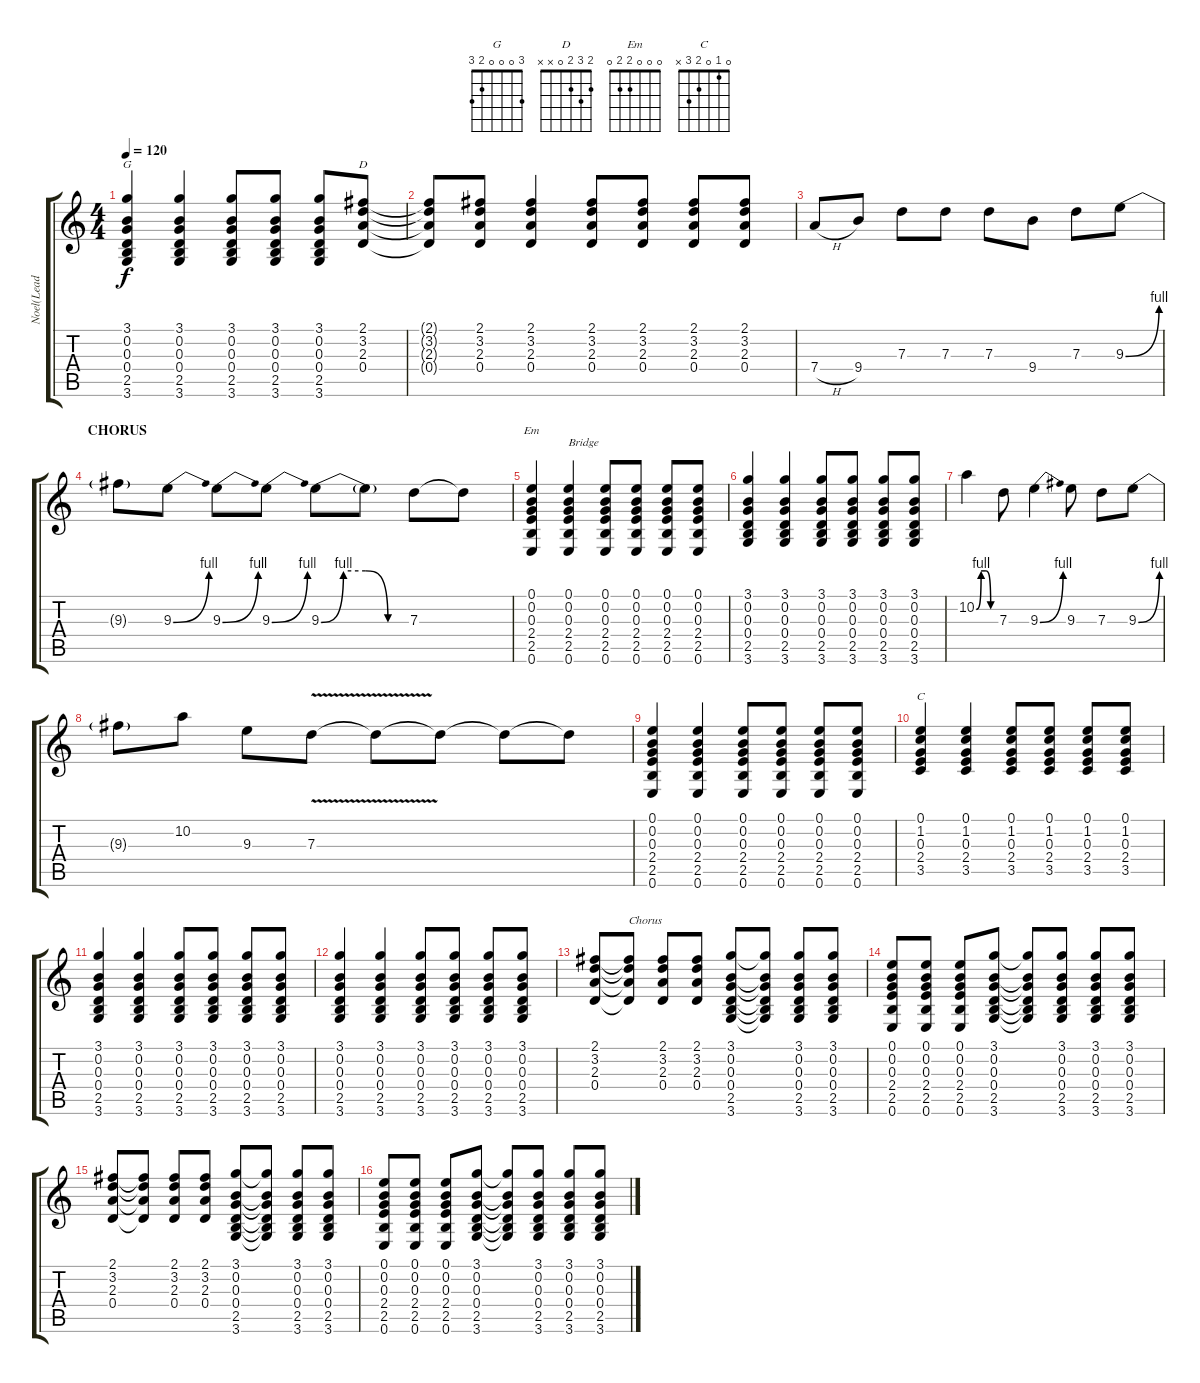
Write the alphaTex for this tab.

\track ("Noel(Lead Guitar)" "Noel(Lead ") {instrument overdrivenguitar}
\staff {score tabs}
\tuning (E4 B3 G3 D3 A2 E2) {hide}
\chord ("G" 3 0 0 0 2 3)
\chord ("D" 2 3 2 0 x x)
\chord ("Em" 0 0 0 2 2 0)
\chord ("C" 0 1 0 2 3 x)
\ts (4 4)
\tempo 120
\clef g2
\ks c
(3.1 0.2 0.3 0.4 2.5 3.6).4{ch "G" dy f volume 8} (3.1 0.2 0.3 0.4 2.5 3.6).4 (3.1 0.2 0.3 0.4 2.5 3.6).8 (3.1 0.2 0.3 0.4 2.5 3.6).8 (3.1 0.2 0.3 0.4 2.5 3.6).8 (2.1 3.2 2.3 0.4).8{ch "D"} |
(2.1{t} 3.2{t} 2.3{t} 0.4{t}).8 (2.1 3.2 2.3 0.4).8 (2.1 3.2 2.3 0.4).4 (2.1 3.2 2.3 0.4).8 (2.1 3.2 2.3 0.4).8 (2.1 3.2 2.3 0.4).8 (2.1 3.2 2.3 0.4).8 |
7.4{h}.8{volume 12} 9.4.8 7.3.8 7.3.8 7.3.8 9.4.8 7.3.8 9.3{be (bend 0 0 60 4)}.8 |
\section ("" "CHORUS")
9.3{t}.8 9.3{be (bend 0 0 60 4)}.8 9.3{be (bend 0 0 60 4)}.8 9.3{be (bend 0 0 60 4)}.8 9.3{be (custom 0 0 15 4 30 4 45 0 60 0)}.8 9.3{t}.8 7.3.8 7.3{t}.8 |
(0.1 0.2 0.3 2.4 2.5 0.6).4{ch "Em" volume 8} (0.1 0.2 0.3 2.4 2.5 0.6).4{txt "Bridge"} (0.1 0.2 0.3 2.4 2.5 0.6).8 (0.1 0.2 0.3 2.4 2.5 0.6).8 (0.1 0.2 0.3 2.4 2.5 0.6).8 (0.1 0.2 0.3 2.4 2.5 0.6).8 |
(3.1 0.2 0.3 0.4 2.5 3.6).4 (3.1 0.2 0.3 0.4 2.5 3.6).4 (3.1 0.2 0.3 0.4 2.5 3.6).8 (3.1 0.2 0.3 0.4 2.5 3.6).8 (3.1 0.2 0.3 0.4 2.5 3.6).8 (3.1 0.2 0.3 0.4 2.5 3.6).8 |
10.2{be (custom 0 0 15 4 30 4 45 0 60 0)}.4{volume 12} 7.3.8 9.3{be (bend 0 0 60 4)}.4 9.3.8 7.3.8 9.3{be (bend 0 0 60 4)}.8 |
9.3{t}.8 10.2.8 9.3.8 7.3{v}.8 7.3{t}.8 7.3{t}.8 7.3{t}.8 7.3{t}.8 |
(0.1 0.2 0.3 2.4 2.5 0.6).4{volume 8} (0.1 0.2 0.3 2.4 2.5 0.6).4 (0.1 0.2 0.3 2.4 2.5 0.6).8 (0.1 0.2 0.3 2.4 2.5 0.6).8 (0.1 0.2 0.3 2.4 2.5 0.6).8 (0.1 0.2 0.3 2.4 2.5 0.6).8 |
(0.1 1.2 0.3 2.4 3.5).4{ch "C"} (0.1 1.2 0.3 2.4 3.5).4 (0.1 1.2 0.3 2.4 3.5).8 (0.1 1.2 0.3 2.4 3.5).8 (0.1 1.2 0.3 2.4 3.5).8 (0.1 1.2 0.3 2.4 3.5).8 |
(3.1 0.2 0.3 0.4 2.5 3.6).4 (3.1 0.2 0.3 0.4 2.5 3.6).4 (3.1 0.2 0.3 0.4 2.5 3.6).8 (3.1 0.2 0.3 0.4 2.5 3.6).8 (3.1 0.2 0.3 0.4 2.5 3.6).8 (3.1 0.2 0.3 0.4 2.5 3.6).8 |
(3.1 0.2 0.3 0.4 2.5 3.6).4 (3.1 0.2 0.3 0.4 2.5 3.6).4 (3.1 0.2 0.3 0.4 2.5 3.6).8 (3.1 0.2 0.3 0.4 2.5 3.6).8 (3.1 0.2 0.3 0.4 2.5 3.6).8 (3.1 0.2 0.3 0.4 2.5 3.6).8 |
(2.1 3.2 2.3 0.4).8 (2.1{t} 3.2{t} 2.3{t} 0.4{t}).8{txt "Chorus"} (2.1 3.2 2.3 0.4).8 (2.1 3.2 2.3 0.4).8 (3.1 0.2 0.3 0.4 2.5 3.6).8 (3.1{t} 0.2{t} 0.3{t} 0.4{t} 2.5{t} 3.6{t}).8 (3.1 0.2 0.3 0.4 2.5 3.6).8 (3.1 0.2 0.3 0.4 2.5 3.6).8 |
(0.1 0.2 0.3 2.4 2.5 0.6).8 (0.1 0.2 0.3 2.4 2.5 0.6).8 (0.1 0.2 0.3 2.4 2.5 0.6).8 (3.1 0.2 0.3 0.4 2.5 3.6).8 (3.1{t} 0.2{t} 0.3{t} 0.4{t} 2.5{t} 3.6{t}).8 (3.1 0.2 0.3 0.4 2.5 3.6).8 (3.1 0.2 0.3 0.4 2.5 3.6).8 (3.1 0.2 0.3 0.4 2.5 3.6).8 |
(2.1 3.2 2.3 0.4).8 (2.1{t} 3.2{t} 2.3{t} 0.4{t}).8 (2.1 3.2 2.3 0.4).8 (2.1 3.2 2.3 0.4).8 (3.1 0.2 0.3 0.4 2.5 3.6).8 (3.1{t} 0.2{t} 0.3{t} 0.4{t} 2.5{t} 3.6{t}).8 (3.1 0.2 0.3 0.4 2.5 3.6).8 (3.1 0.2 0.3 0.4 2.5 3.6).8 |
(0.1 0.2 0.3 2.4 2.5 0.6).8 (0.1 0.2 0.3 2.4 2.5 0.6).8 (0.1 0.2 0.3 2.4 2.5 0.6).8 (3.1 0.2 0.3 0.4 2.5 3.6).8 (3.1{t} 0.2{t} 0.3{t} 0.4{t} 2.5{t} 3.6{t}).8 (3.1 0.2 0.3 0.4 2.5 3.6).8 (3.1 0.2 0.3 0.4 2.5 3.6).8 (3.1 0.2 0.3 0.4 2.5 3.6).8
